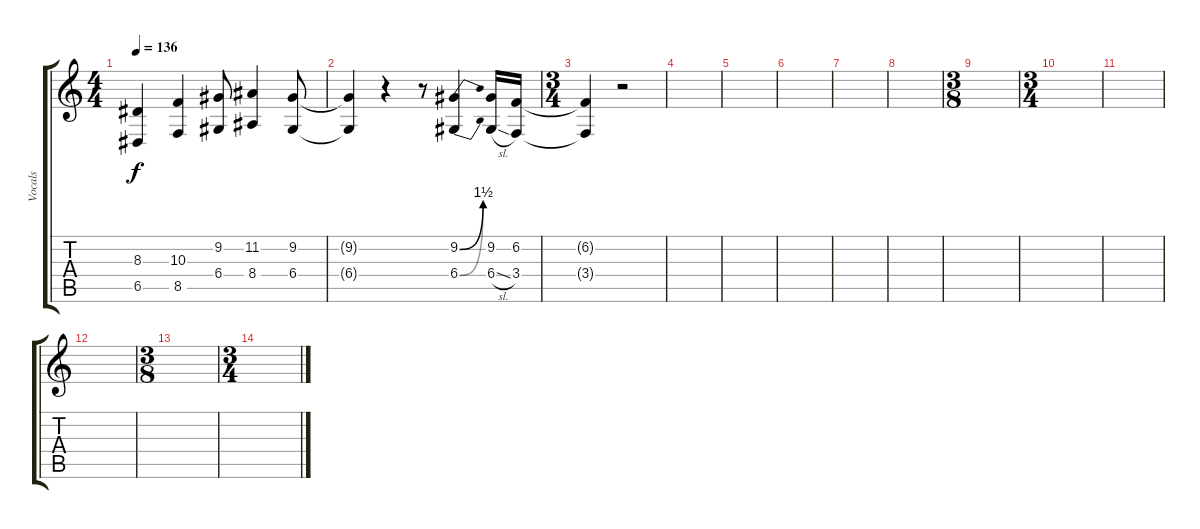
\track ("Vocals" "Vocals") {instrument lead6voice}
\staff {score tabs}
\tuning (E4 B3 G3 D3 A2 E2) {hide}
\ts (4 4)
\tempo 136
\clef g2
\ks c
(8.3 6.5).4{dy f} (10.3 8.5).4 (9.2 6.4).8 (11.2 8.4).4 (9.2 6.4).8 |
(9.2{t} 6.4{t}).4 r.4 r.8 (9.2{be (bend 0 0 60 6)} 6.4{be (bend 0 0 60 6)}).4 (9.2 6.4{sl}).16 (6.2 3.4).16 |
\ts (3 4)
(6.2{t} 3.4{t}).4 r.2 |
|
|
|
|
|
\ts (3 8)
|
\ts (3 4)
|
|
|
\ts (3 8)
|
\ts (3 4)
